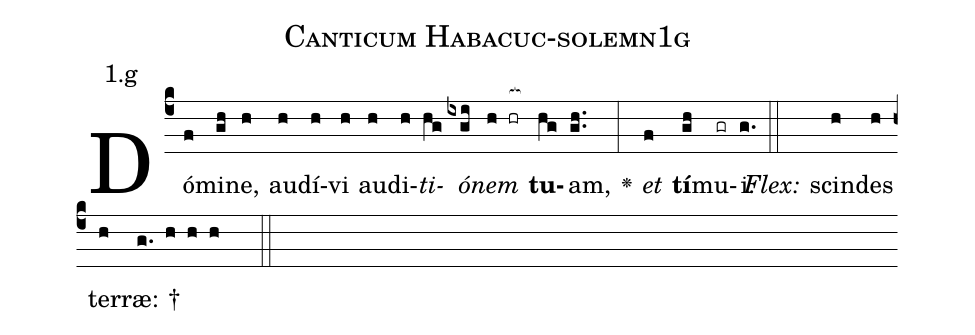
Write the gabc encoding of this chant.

name: Canticum Habacuc-solemn1g;
annotation: 1.g;
%%
(c4)Dó(f)mi(gh)ne,(h) au(h)dí(h)vi(h) au(h)di(h)<i>ti</i>(hg)<i>ó</i>(ixgi)<i>nem</i>(h hr[ocb:1{]) <b>tu</b>(hg[ocb:0}])am,(gh..) <v>\greheightstar</v>(:) <i>et</i>(f) <b>tí</b>(gh)mu(gr)i.(g.) (::)
<i>Flex:</i>()  scin(h)des(h) ter(h)ræ: †(g. h h h  ::)

%E(h) u(h) o(g) u(f) a(gh) e.(g.) (::)
